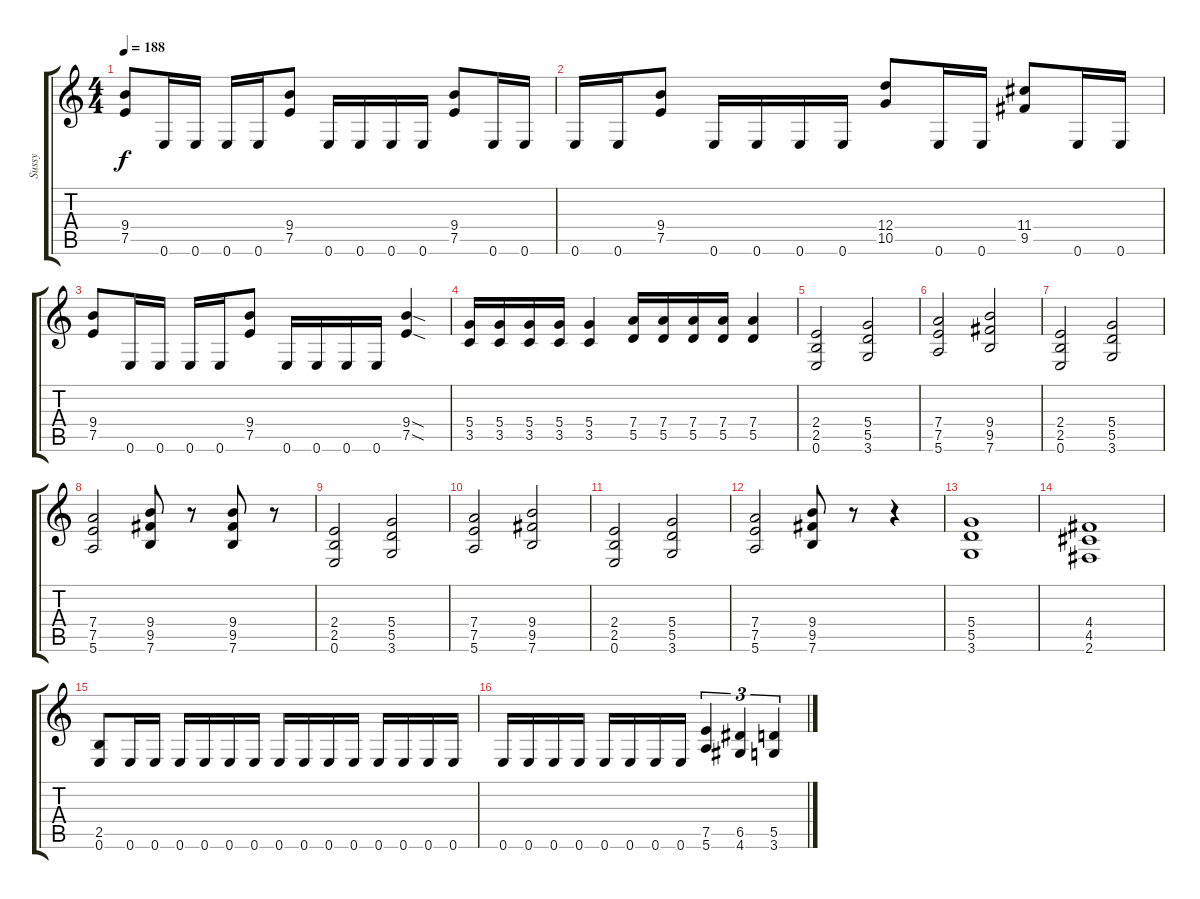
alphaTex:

\track ("Sussy" "Sussy") {instrument overdrivenguitar}
\staff {score tabs}
\tuning (E4 B3 G3 D3 A2 E2) {hide}
\ts (4 4)
\tempo 188
\clef g2
\ks c
(9.4 7.5).8{dy f} 0.6.16 0.6.16 0.6.16 0.6.16 (9.4 7.5).8 0.6.16 0.6.16 0.6.16 0.6.16 (9.4 7.5).8 0.6.16 0.6.16 |
0.6.16 0.6.16 (9.4 7.5).8 0.6.16 0.6.16 0.6.16 0.6.16 (12.4 10.5).8 0.6.16 0.6.16 (11.4 9.5).8 0.6.16 0.6.16 |
(9.4 7.5).8 0.6.16 0.6.16 0.6.16 0.6.16 (9.4 7.5).8 0.6.16 0.6.16 0.6.16 0.6.16 (9.4{sod} 7.5{sod}).4 |
(5.4 3.5).16 (5.4 3.5).16 (5.4 3.5).16 (5.4 3.5).16 (5.4 3.5).4 (7.4 5.5).16 (7.4 5.5).16 (7.4 5.5).16 (7.4 5.5).16 (7.4 5.5).4 |
(2.4 2.5 0.6).2 (5.4 5.5 3.6).2 |
(7.4 7.5 5.6).2 (9.4 9.5 7.6).2 |
(2.4 2.5 0.6).2 (5.4 5.5 3.6).2 |
(7.4 7.5 5.6).2 (9.4 9.5 7.6).8 r.8 (9.4 9.5 7.6).8 r.8 |
(2.4 2.5 0.6).2 (5.4 5.5 3.6).2 |
(7.4 7.5 5.6).2 (9.4 9.5 7.6).2 |
(2.4 2.5 0.6).2 (5.4 5.5 3.6).2 |
(7.4 7.5 5.6).2 (9.4 9.5 7.6).8 r.8 r.4 |
(5.4 5.5 3.6).1 |
(4.4 4.5 2.6).1 |
(2.5 0.6).8 0.6.16 0.6.16 0.6.16 0.6.16 0.6.16 0.6.16 0.6.16 0.6.16 0.6.16 0.6.16 0.6.16 0.6.16 0.6.16 0.6.16 |
0.6.16 0.6.16 0.6.16 0.6.16 0.6.16 0.6.16 0.6.16 0.6.16 (7.5 5.6).4{tu (3 2)} (6.5 4.6).4{tu (3 2)} (5.5 3.6).4{tu (3 2)}
